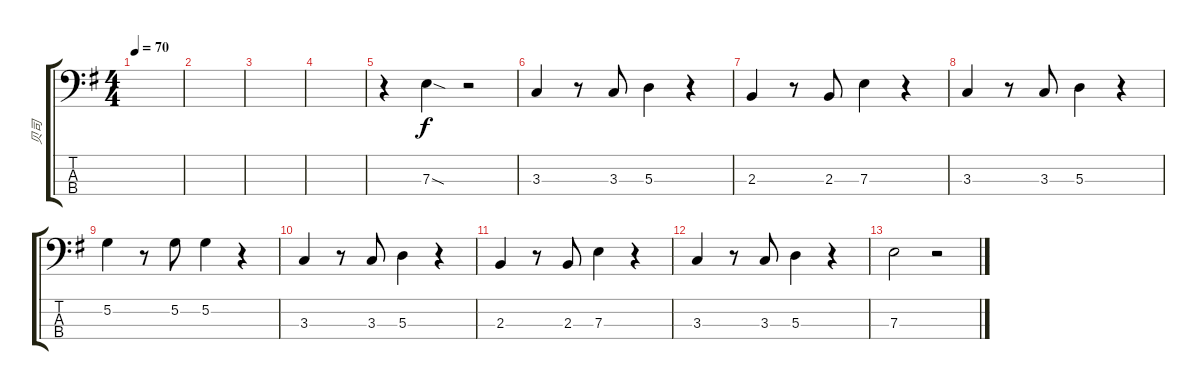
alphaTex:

\track ("贝司" "贝司") {instrument electricbassfinger}
\staff {score tabs}
\tuning (G2 D2 A1 E1) {hide}
\ts (4 4)
\tempo 70
\clef f4
\ks g
|
|
|
|
r.4 7.3{sod}.4 r.2 |
3.3.4 r.8 3.3.8 5.3.4 r.4 |
2.3.4 r.8 2.3.8 7.3.4 r.4 |
3.3.4 r.8 3.3.8 5.3.4 r.4 |
5.2.4 r.8 5.2.8 5.2.4 r.4 |
3.3.4 r.8 3.3.8 5.3.4 r.4 |
2.3.4 r.8{txt ""} 2.3.8 7.3.4 r.4 |
3.3.4 r.8 3.3.8 5.3.4 r.4 |
7.3.2 r.2
